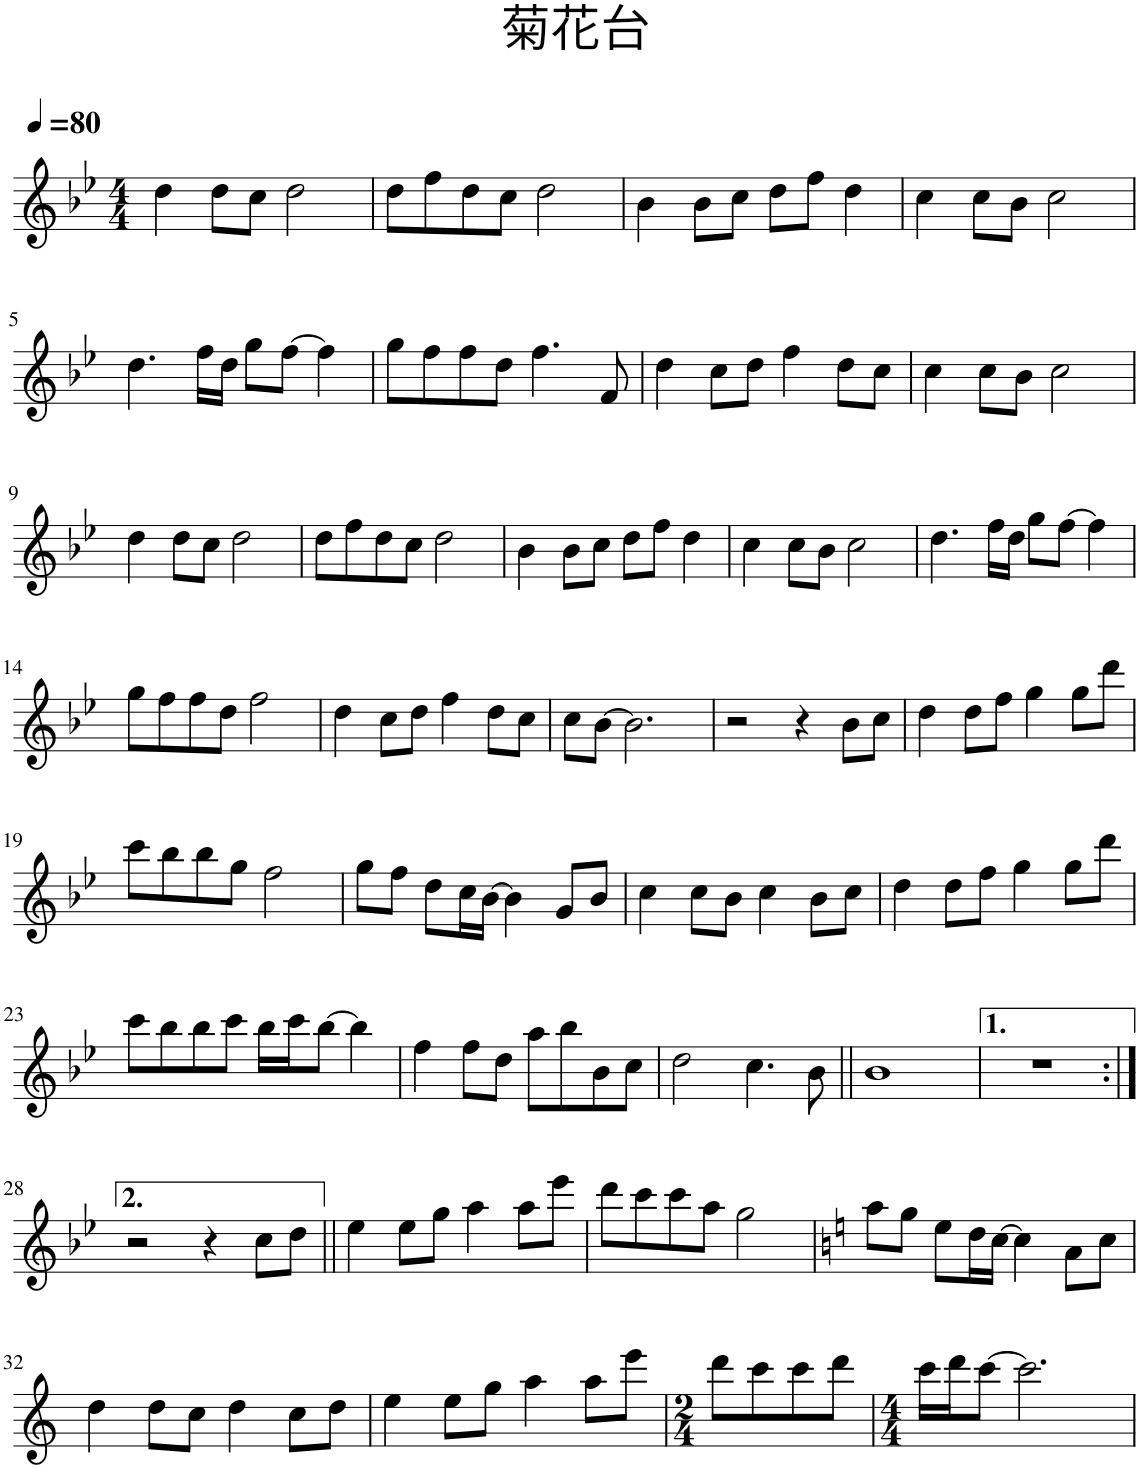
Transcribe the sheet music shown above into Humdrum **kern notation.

**kern
*part1
*staff1
*I"Voice
*I'V
*clefG2
*k[b-e-]
*M4/4
*MM80
=1
4dd\
8dd\L
8cc\J
2dd\
=2
8dd\L
8ff\
8dd\
8cc\J
2dd\
=3
4b-\
8b-\L
8cc\J
8dd\L
8ff\J
4dd\
=4
4cc\
8cc\L
8b-\J
2cc\
!!LO:LB:g=z
=5
4.dd\
16ff\LL
16dd\JJ
8gg\L
[>8ff\J
4ff\]
=6
8gg\L
8ff\
8ff\
8dd\J
4.ff\
8f/
=7
4dd\
8cc\L
8dd\J
4ff\
8dd\L
8cc\J
=8
4cc\
8cc\L
8b-\J
2cc\
!!LO:LB:g=z
=9
4dd\
8dd\L
8cc\J
2dd\
=10
8dd\L
8ff\
8dd\
8cc\J
2dd\
=11
4b-\
8b-\L
8cc\J
8dd\L
8ff\J
4dd\
=12
4cc\
8cc\L
8b-\J
2cc\
=13
4.dd\
16ff\LL
16dd\JJ
8gg\L
[8ff\J
4ff\]
!!LO:LB:g=z
=14
8gg\L
8ff\
8ff\
8dd\J
2ff\
=15
4dd\
8cc\L
8dd\J
4ff\
8dd\L
8cc\J
=16
8cc\L
[>8b-\J
2.b-\]
=17
2r
4r
8b-\L
8cc\J
=18
4dd\
8dd\L
8ff\J
4gg\
8gg\L
8ddd\J
!!LO:LB:g=z
=19
8ccc\L
8bb-\
8bb-\
8gg\J
2ff\
=20
8gg\L
8ff\J
8dd\L
16cc\L
[16b-\JJ
4b-\]
8g/L
8b-/J
=21
4cc\
8cc\L
8b-\J
4cc\
8b-\L
8cc\J
=22
4dd\
8dd\L
8ff\J
4gg\
8gg\L
8ddd\J
!!LO:LB:g=z
=23
8ccc\L
8bb-\
8bb-\
8ccc\J
16bb-\LL
16ccc\J
[>8bb-\J
4bb-\]
=24
4ff\
8ff\L
8dd\J
8aa\L
8bb-\
8b-\
8cc\J
=25
2dd\
4.cc\
8b-\
=26||
1b-
=27
1r
!!LO:LB:g=z
=28:|!
2r
4r
8cc\L
8dd\J
=29||
4ee-\
8ee-\L
8gg\J
4aa\
8aa\L
8eee-\J
=30
8ddd\L
8ccc\
8ccc\
8aa\J
2gg\
=31
*k[]
8aa\L
8gg\J
8ee\L
16dd\L
[16cc\JJ
4cc\]
8a\L
8cc\J
!!LO:LB:g=z
=32
4dd\
8dd\L
8cc\J
4dd\
8cc\L
8dd\J
=33
4ee\
8ee\L
8gg\J
4aa\
8aa\L
8eee\J
=34
*M2/4
8ddd\L
8ccc\
8ccc\
8ddd\J
=35
*M4/4
16ccc\LL
16ddd\J
[>8ccc\J
2.ccc\]
=
*-
